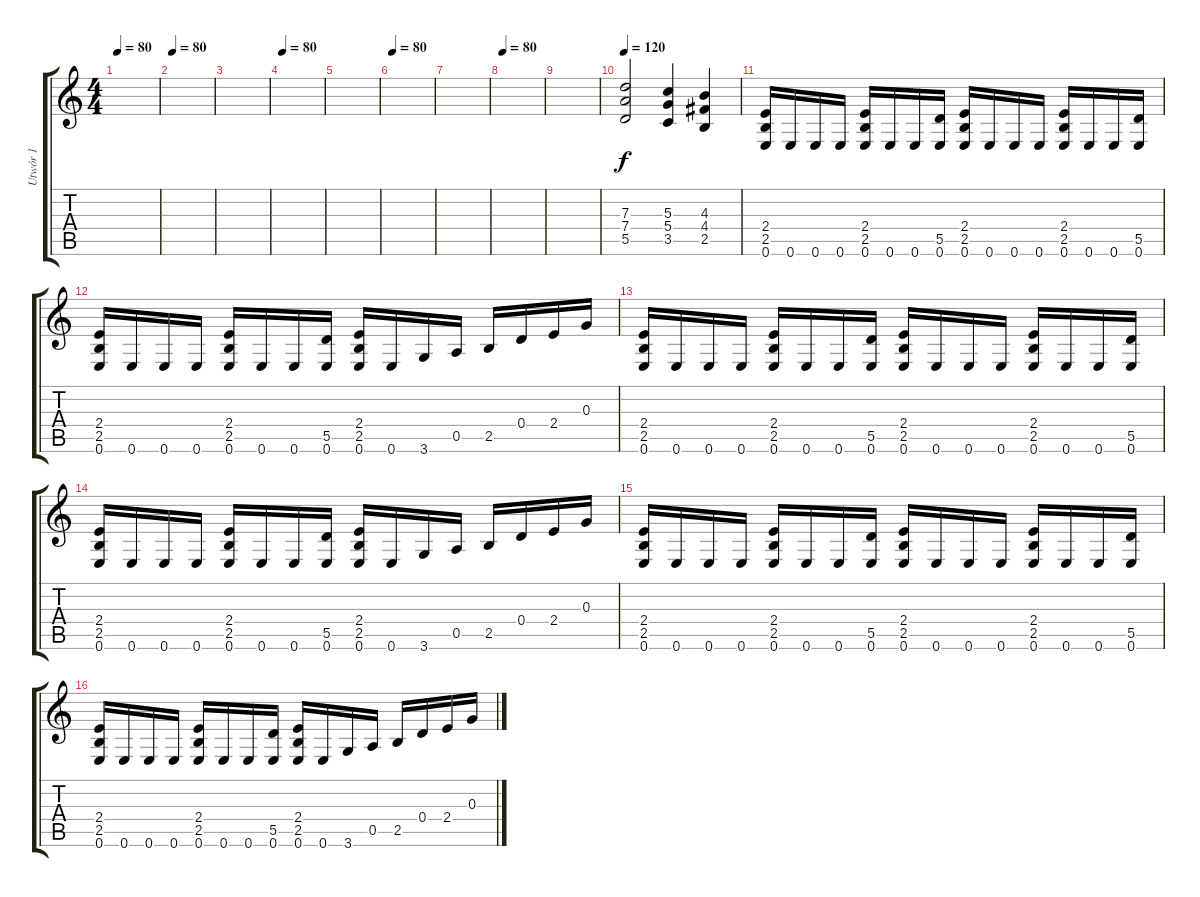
\track ("Utwór 1" "Utwór 1") {instrument distortionguitar}
\staff {score tabs}
\tuning (E4 B3 G3 D3 A2 E2) {hide}
\ts (4 4)
\tempo 80
\clef g2
\ks c
|
\tempo 80
|
|
\tempo 80
|
|
\tempo 80
|
|
\tempo 80
|
|
\tempo 120
(7.3 7.4 5.5).2 (5.3 5.4 3.5).4 (4.3 4.4 2.5).4 |
(2.4 2.5 0.6).16 0.6.16 0.6.16 0.6.16 (2.4 2.5 0.6).16 0.6.16 0.6.16 (5.5 0.6).16 (2.4 2.5 0.6).16 0.6.16 0.6.16 0.6.16 (2.4 2.5 0.6).16 0.6.16 0.6.16 (5.5 0.6).16 |
(2.4 2.5 0.6).16 0.6.16 0.6.16 0.6.16 (2.4 2.5 0.6).16 0.6.16 0.6.16 (5.5 0.6).16 (2.4 2.5 0.6).16 0.6.16 3.6.16 0.5.16 2.5.16 0.4.16 2.4.16 0.3.16 |
(2.4 2.5 0.6).16 0.6.16 0.6.16 0.6.16 (2.4 2.5 0.6).16 0.6.16 0.6.16 (5.5 0.6).16 (2.4 2.5 0.6).16 0.6.16 0.6.16 0.6.16 (2.4 2.5 0.6).16 0.6.16 0.6.16 (5.5 0.6).16 |
(2.4 2.5 0.6).16 0.6.16 0.6.16 0.6.16 (2.4 2.5 0.6).16 0.6.16 0.6.16 (5.5 0.6).16 (2.4 2.5 0.6).16 0.6.16 3.6.16 0.5.16 2.5.16 0.4.16 2.4.16 0.3.16 |
(2.4 2.5 0.6).16 0.6.16 0.6.16 0.6.16 (2.4 2.5 0.6).16 0.6.16 0.6.16 (5.5 0.6).16 (2.4 2.5 0.6).16 0.6.16 0.6.16 0.6.16 (2.4 2.5 0.6).16 0.6.16 0.6.16 (5.5 0.6).16 |
(2.4 2.5 0.6).16 0.6.16 0.6.16 0.6.16 (2.4 2.5 0.6).16 0.6.16 0.6.16 (5.5 0.6).16 (2.4 2.5 0.6).16 0.6.16 3.6.16 0.5.16 2.5.16 0.4.16 2.4.16 0.3.16
